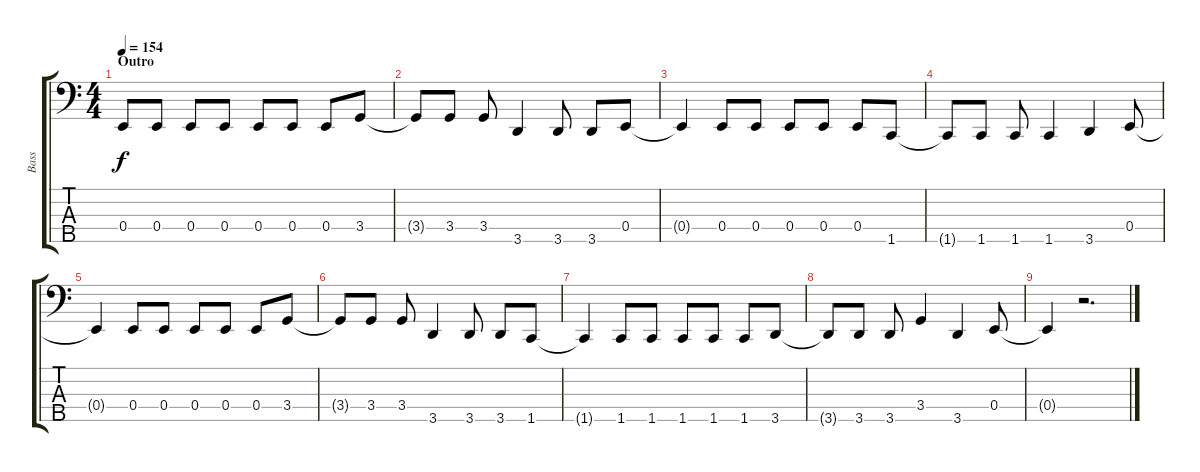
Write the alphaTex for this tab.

\track ("Bass" "Bass") {instrument electricbassfinger}
\staff {score tabs}
\tuning (G2 D2 A1 E1 B0) {hide}
\ts (4 4)
\section ("" "Outro")
\tempo 154
\clef f4
\ks c
0.4.8{dy f} 0.4.8 0.4.8 0.4.8 0.4.8 0.4.8 0.4.8 3.4.8 |
3.4{t}.8 3.4.8 3.4.8 3.5.4 3.5.8 3.5.8 0.4.8 |
0.4{t}.4 0.4.8 0.4.8 0.4.8 0.4.8 0.4.8 1.5.8 |
1.5{t}.8 1.5.8 1.5.8 1.5.4 3.5.4 0.4.8 |
0.4{t}.4 0.4.8 0.4.8 0.4.8 0.4.8 0.4.8 3.4.8 |
3.4{t}.8 3.4.8 3.4.8 3.5.4 3.5.8 3.5.8 1.5.8 |
1.5{t}.4 1.5.8 1.5.8 1.5.8 1.5.8 1.5.8 3.5.8 |
3.5{t}.8 3.5.8 3.5.8 3.4.4 3.5.4 0.4.8 |
0.4{t}.4 r.2{d}
